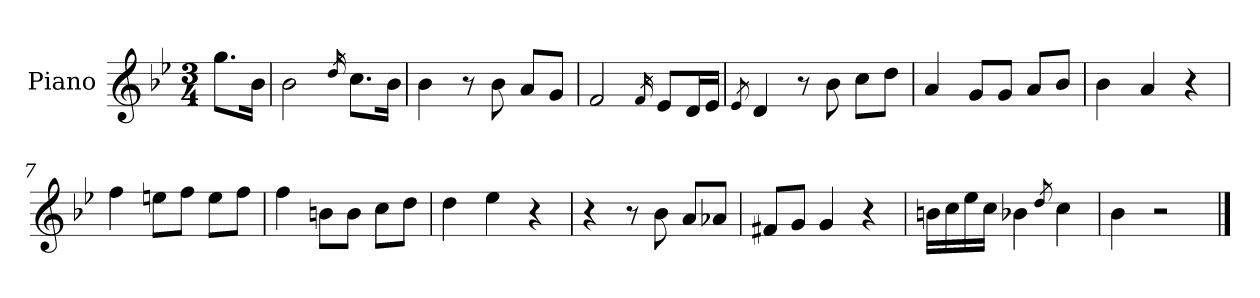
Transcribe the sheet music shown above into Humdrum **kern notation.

**kern
*part1
*staff1
*I"Piano
*I'Pno.
*clefG2
*k[b-e-]
*M3/4
=
8.gg\L
16b-\Jk
=1
2b-\
16qdd/
8.cc\L
16b-\Jk
=2
4b-\
8r
8b-\
8a/L
8g/J
=3
2f/
16qf/
8e-/L
16d/L
16e-/JJ
=4
8qe-/
4d/
8r
8b-\
8cc\L
8dd\J
=5
4a/
8g/L
8g/J
8a/L
8b-/J
=6
4b-\
4a/
4r
=7
4ff\
8een\L
8ff\J
8ee\L
8ff\J
=8
4ff\
8bn\L
8b\J
8cc\L
8dd\J
=9
4dd\
4ee-\
4r
=10
4r
8r
8b-\
8a/L
8a-X/J
=11
8f#X/L
8g/J
4g/
4r
=12
16bn\LL
16cc\
16ee-\
16cc\JJ
4b-X\
8qdd/
4cc\
=13
4b-\
2r
==
*-
